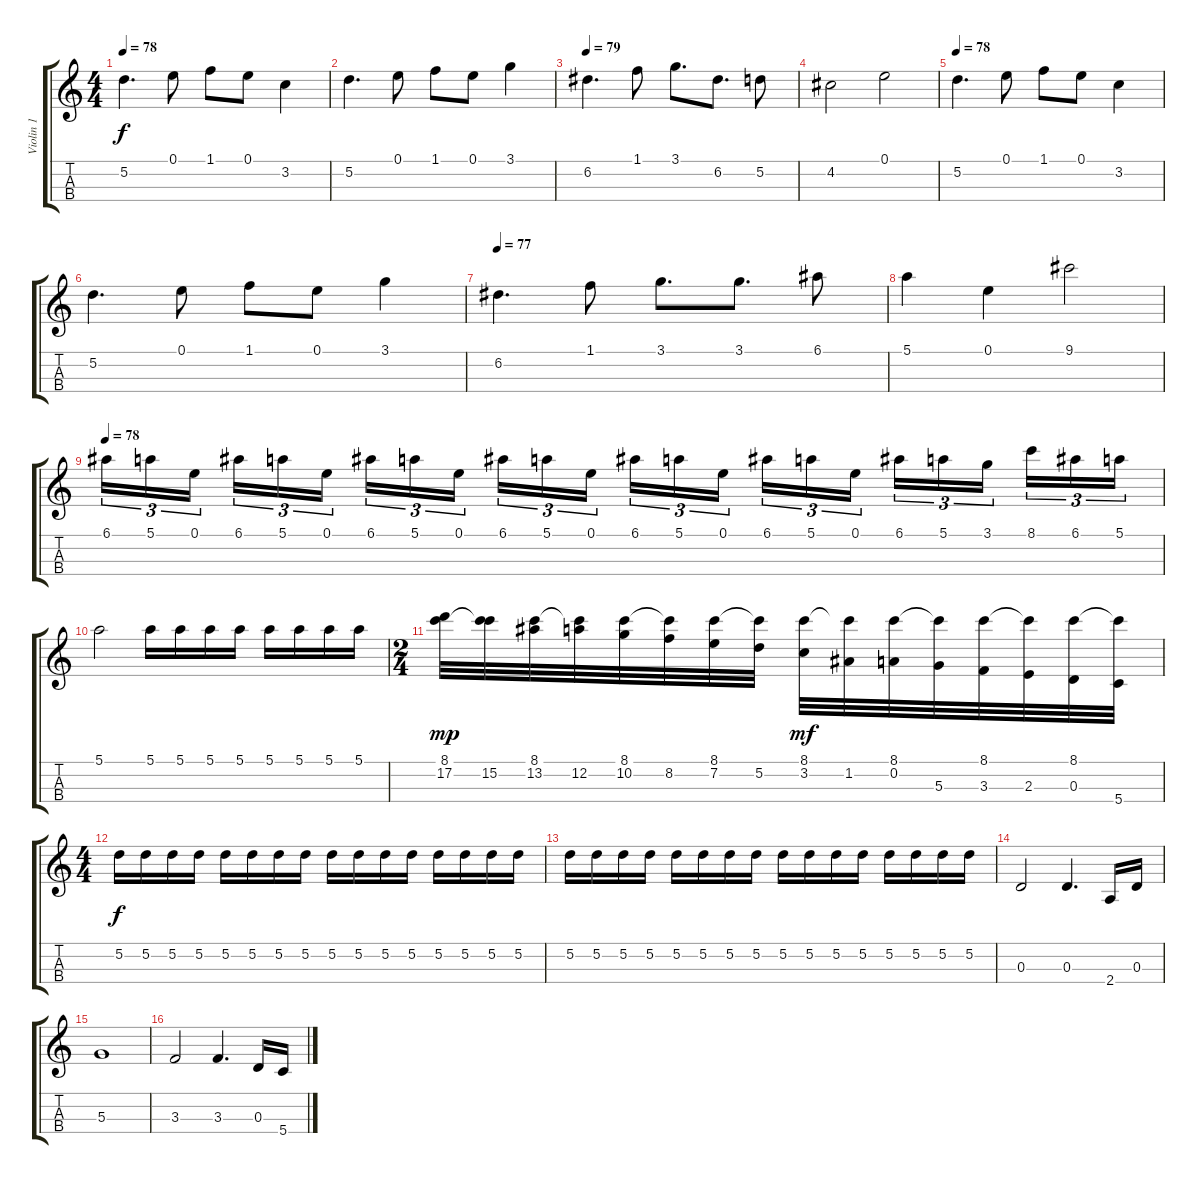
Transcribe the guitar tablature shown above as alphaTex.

\track ("Violin 1" "Violin 1") {instrument violin}
\staff {score tabs}
\tuning (E5 A4 D4 G3) {hide}
\ts (4 4)
\tempo 78
\clef g2
\ks c
5.2.4{d dy f volume 9} 0.1.8 1.1.8 0.1.8 3.2.4 |
5.2.4{d} 0.1.8 1.1.8 0.1.8 3.1.4 |
\tempo 79
6.2.4{d} 1.1.8 3.1.8{d} 6.2.8{d} 5.2.8 |
4.2.2 0.1.2 |
\tempo 78
5.2.4{d} 0.1.8 1.1.8 0.1.8 3.2.4 |
5.2.4{d} 0.1.8 1.1.8 0.1.8 3.1.4 |
\tempo 77
6.2.4{d} 1.1.8 3.1.8{d} 3.1.8{d} 6.1.8 |
5.1.4{volume 6} 0.1.4 9.1.2 |
\tempo 78
6.1.16{tu (3 2) volume 8} 5.1.16{tu (3 2)} 0.1.16{tu (3 2) beam splitsecondary} 6.1.16{tu (3 2)} 5.1.16{tu (3 2)} 0.1.16{tu (3 2)} 6.1.16{tu (3 2)} 5.1.16{tu (3 2)} 0.1.16{tu (3 2) beam splitsecondary} 6.1.16{tu (3 2)} 5.1.16{tu (3 2)} 0.1.16{tu (3 2)} 6.1.16{tu (3 2)} 5.1.16{tu (3 2)} 0.1.16{tu (3 2) beam splitsecondary} 6.1.16{tu (3 2)} 5.1.16{tu (3 2)} 0.1.16{tu (3 2)} 6.1.16{tu (3 2)} 5.1.16{tu (3 2)} 3.1.16{tu (3 2) beam splitsecondary} 8.1.16{tu (3 2)} 6.1.16{tu (3 2)} 5.1.16{tu (3 2)} |
5.1.2{volume 8} 5.1.16{volume 13} 5.1.16 5.1.16 5.1.16 5.1.16 5.1.16 5.1.16 5.1.16 |
\ts (2 4)
(8.1 17.2).32{dy mp} (8.1{t} 15.2).32 (8.1 13.2).32 (8.1{t} 12.2).32 (8.1 10.2).32 (8.1{t} 8.2).32 (8.1 7.2).32 (8.1{t} 5.2).32 (8.1 3.2).32{dy mf} (8.1{t} 1.2).32 (8.1 0.2).32 (8.1{t} 5.3).32 (8.1 3.3).32 (8.1{t} 2.3).32 (8.1 0.3).32 (8.1{t} 5.4).32 |
\ts (4 4)
5.2.16{dy f volume 5} 5.2.16 5.2.16 5.2.16 5.2.16 5.2.16 5.2.16 5.2.16 5.2.16 5.2.16 5.2.16 5.2.16 5.2.16 5.2.16 5.2.16 5.2.16 |
5.2.16 5.2.16 5.2.16 5.2.16 5.2.16 5.2.16 5.2.16 5.2.16 5.2.16 5.2.16 5.2.16 5.2.16 5.2.16 5.2.16 5.2.16 5.2.16 |
0.3.2 0.3.4{d} 2.4.16 0.3.16 |
5.3.1 |
3.3.2 3.3.4{d} 0.3.16 5.4.16
